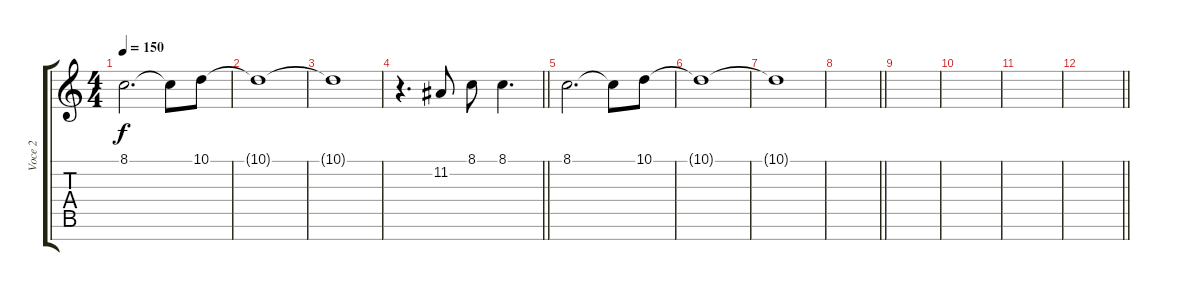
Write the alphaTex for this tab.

\track ("Voce 2" "Voce 2") {instrument lead1square}
\staff {score tabs}
\tuning (E4 B3 G3 D3 A2 E2 B1) {hide}
\ts (4 4)
\tempo 150
\clef g2
\ks c
8.1.2{d dy f} 8.1{t}.8 10.1.8 |
10.1{t}.1 |
10.1{t}.1 |
\barLineRight lightlight
r.4{d} 11.2.8 8.1.8 8.1.4{d} |
8.1.2{d} 8.1{t}.8 10.1.8 |
10.1{t}.1 |
10.1{t}.1 |
\barLineRight lightlight
|
|
|
|
\barLineRight lightlight
